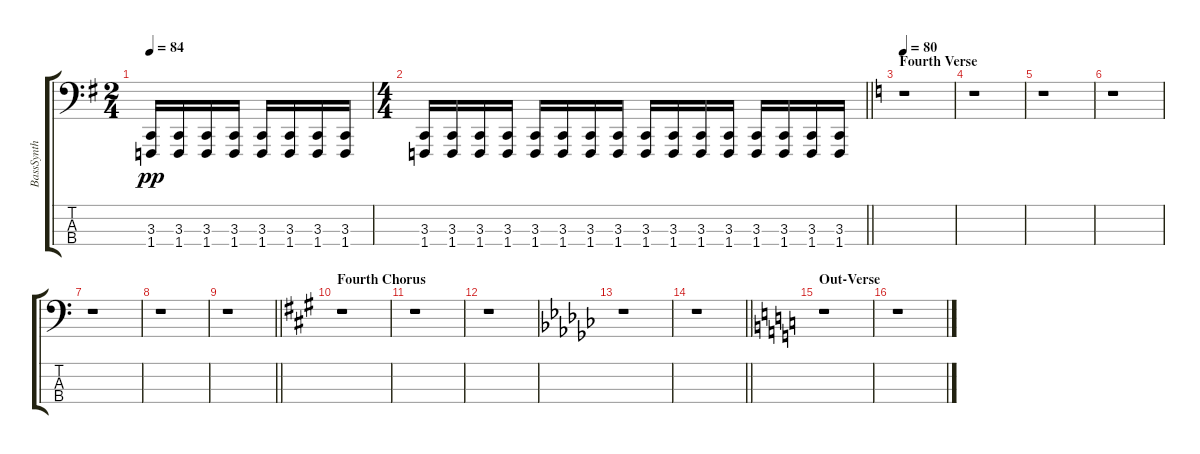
\track ("BassSynth" "BassSynth") {instrument lead2sawtooth}
\staff {score tabs}
\tuning (G2 D2 A1 E1) {hide}
\ts (2 4)
\tempo 84
\clef f4
\ks eminor
(3.3 1.4).16{dy pp} (3.3 1.4).16 (3.3 1.4).16 (3.3 1.4).16 (3.3 1.4).16 (3.3 1.4).16 (3.3 1.4).16 (3.3 1.4).16 |
\ts (4 4)
\barLineRight lightlight
(3.3 1.4).16 (3.3 1.4).16 (3.3 1.4).16 (3.3 1.4).16 (3.3 1.4).16 (3.3 1.4).16 (3.3 1.4).16 (3.3 1.4).16 (3.3 1.4).16 (3.3 1.4).16 (3.3 1.4).16 (3.3 1.4).16 (3.3 1.4).16 (3.3 1.4).16 (3.3 1.4).16 (3.3 1.4).16 |
\section ("" "Fourth Verse")
\tempo 80
\ks c
r.1 |
r.1 |
r.1 |
r.1 |
r.1 |
r.1 |
\barLineRight lightlight
r.1 |
\section ("" "Fourth Chorus")
\ks a
r.1 |
r.1 |
r.1 |
\ks gb
r.1 |
\barLineRight lightlight
r.1 |
\section ("" "Out-Verse")
\ks c
r.1 |
r.1
